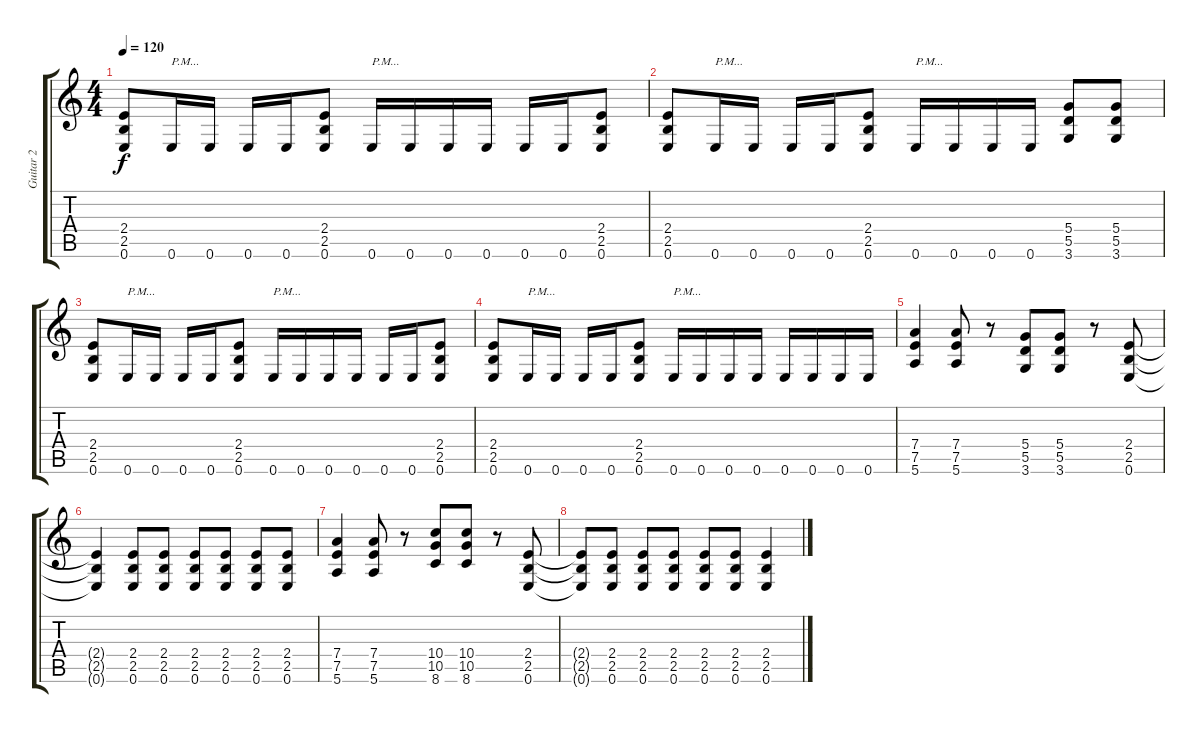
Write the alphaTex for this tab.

\track ("Guitar 2" "Guitar 2") {instrument distortionguitar}
\staff {score tabs}
\tuning (E4 B3 G3 D3 A2 E2) {hide}
\ts (4 4)
\tempo 120
\clef g2
\ks c
(2.4 2.5 0.6).8{dy f} 0.6.16{txt "P.M..."} 0.6.16 0.6.16 0.6.16 (2.4 2.5 0.6).8 0.6.16{txt "P.M..."} 0.6.16 0.6.16 0.6.16 0.6.16 0.6.16 (2.4 2.5 0.6).8 |
(2.4 2.5 0.6).8 0.6.16{txt "P.M..."} 0.6.16 0.6.16 0.6.16 (2.4 2.5 0.6).8 0.6.16{txt "P.M..."} 0.6.16 0.6.16 0.6.16 (5.4 5.5 3.6).8 (5.4 5.5 3.6).8 |
(2.4 2.5 0.6).8 0.6.16{txt "P.M..."} 0.6.16 0.6.16 0.6.16 (2.4 2.5 0.6).8 0.6.16{txt "P.M..."} 0.6.16 0.6.16 0.6.16 0.6.16 0.6.16 (2.4 2.5 0.6).8 |
(2.4 2.5 0.6).8 0.6.16{txt "P.M..."} 0.6.16 0.6.16 0.6.16 (2.4 2.5 0.6).8 0.6.16{txt "P.M..."} 0.6.16 0.6.16 0.6.16 0.6.16 0.6.16 0.6.16 0.6.16 |
(7.4 7.5 5.6).4 (7.4 7.5 5.6).8 r.8 (5.4 5.5 3.6).8 (5.4 5.5 3.6).8 r.8 (2.4 2.5 0.6).8 |
(2.4{t} 2.5{t} 0.6{t}).4 (2.4 2.5 0.6).8 (2.4 2.5 0.6).8 (2.4 2.5 0.6).8 (2.4 2.5 0.6).8 (2.4 2.5 0.6).8 (2.4 2.5 0.6).8 |
(7.4 7.5 5.6).4 (7.4 7.5 5.6).8 r.8 (10.4 10.5 8.6).8 (10.4 10.5 8.6).8 r.8 (2.4 2.5 0.6).8 |
(2.4{t} 2.5{t} 0.6{t}).8 (2.4 2.5 0.6).8 (2.4 2.5 0.6).8 (2.4 2.5 0.6).8 (2.4 2.5 0.6).8 (2.4 2.5 0.6).8 (2.4 2.5 0.6).4
